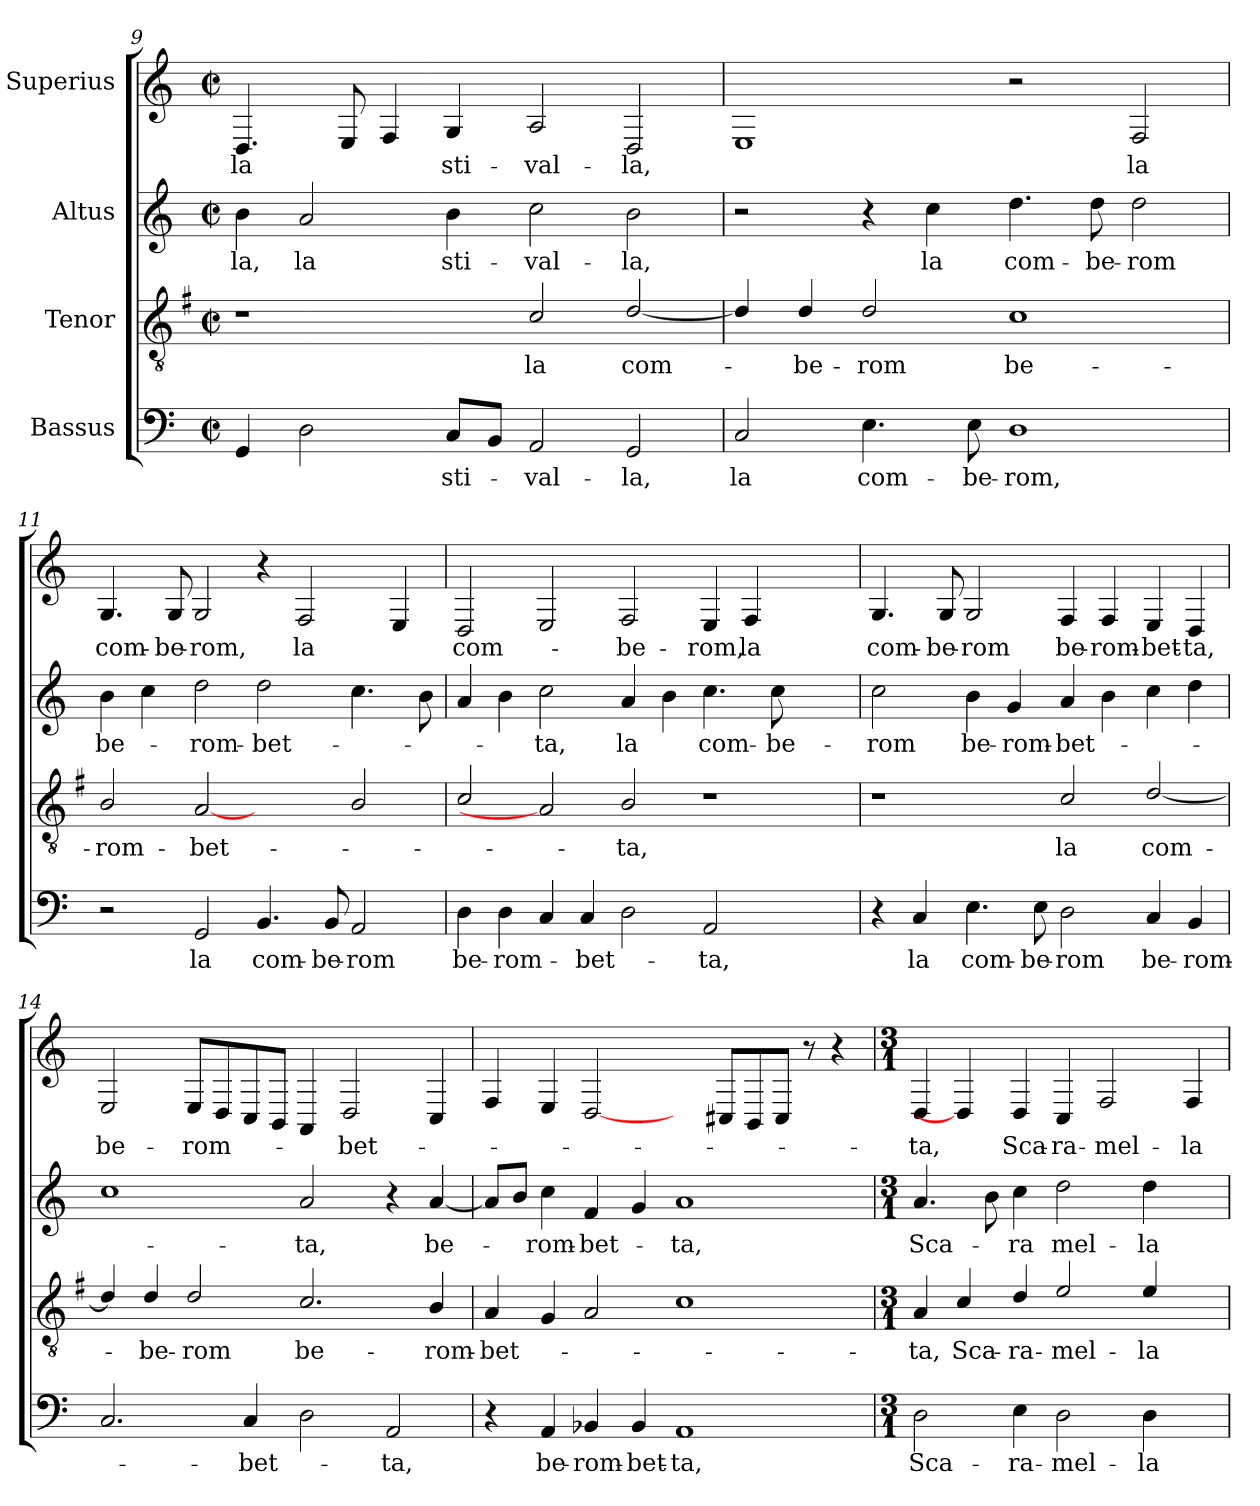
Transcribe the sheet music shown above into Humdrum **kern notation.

**kern	**text	**kern	**text	**kern	**text	**kern	**text
*part4	*part4	*part3	*part3	*part2	*part2	*part1	*part1
*staff4	*staff4	*staff3	*staff3	*staff2	*staff2	*staff1	*staff1
*I"Bassus	*	*I"Tenor	*	*I"Altus	*	*I"Superius	*
!!LO:LB:g=z
*clefF4	*	*clefGv2	*	*clefG2	*	*clefG2	*
*	*	*ITrd4c7	*	*	*	*ITrd-7c-12	*
*k[]	*	*k[]	*	*k[]	*	*k[]	*
*C:	*	*C:	*	*C:	*	*C:	*
*M2/2	*	*M2/2	*	*M2/2	*	*M2/2	*
*met(c|)	*	*met(c|)	*	*met(c|)	*	*met(c|)	*
=9	=9	=9	=9	=9	=9	=9	=9
4GG/	.	1r	.	4b\	-la,	4.d/	la
2D\	.	.	.	2a/	la	.	.
.	.	.	.	.	.	8e/	.
.	.	.	.	.	.	4f/	.
8C/L	sti-	.	.	4b\	sti-	4g/	sti-
8BB/J	.	.	.	.	.	.	.
2AA/	-val-	2F/	la	2cc\	-val-	2a/	-val-
2GG/	-la,	[2G/	com-	2b\	-la,	2d/	-la,
=10	=10	=10	=10	=10	=10	=10	=10
2C/	la	4G/]	.	2r	.	1e	.
.	.	4G/	-be-	.	.	.	.
4.E\	com-	2G/	-rom	4r	.	.	.
.	.	.	.	4cc\	la	.	.
8E\	-be-	.	.	.	.	.	.
1D	-rom,	1F	be-	4.dd\	com-	2r	.
.	.	.	.	8dd\	-be-	.	.
.	.	.	.	2dd\	-rom	2f/	la
=11	=11	=11	=11	=11	=11	=11	=11
2r	.	2E/	-rom-	4b\	be-	4.g/	com-
.	.	.	.	4cc\	.	.	.
.	.	.	.	.	.	8g/	-be-
2GG/	la	[2D	-bet-	2dd\	-rom-	2g/	-rom,
4.BB/	com-	2ryy	.	2dd\	-bet-	4r	.
.	.	.	.	.	.	2f/	la
8BB/	-be-	.	.	.	.	.	.
2AA/	-rom	2E/	.	4.cc\	.	.	.
.	.	.	.	.	.	4e/	.
.	.	.	.	8b\	.	.	.
=12	=12	=12	=12	=12	=12	=12	=12
4D\	be-	2F/	.	4a/	.	2d/	com-
4D\	-rom-	.	.	4b\	.	.	.
4C/	.	2D]	.	2cc\	-ta,	2e/	.
4C/	-bet-	.	.	.	.	.	.
2D\	.	2E/	-ta,	4a/	la	2f/	-be-
.	.	.	.	4b\	.	.	.
2AA/	-ta,	1r	.	4.cc\	com-	4e/	-rom,
.	.	.	.	.	.	4f/	la
.	.	.	.	8cc\	-be-	.	.
2ryy	.	.	.	2ryy	.	2ryy	.
!!LO:PB:g=z
=13	=13	=13	=13	=13	=13	=13	=13
4r	.	1r	.	2cc\	-rom	4.g/	com-
4C/	la	.	.	.	.	.	.
.	.	.	.	.	.	8g/	-be-
4.E\	com-	.	.	4b\	be-	2g/	-rom
.	.	.	.	4g/	-rom-	.	.
8E\	-be-	.	.	.	.	.	.
2D\	-rom	2F/	la	4a/	-bet-	4f/	be-
.	.	.	.	4b\	.	4f/	-rom-
4C/	be-	[2G/	com-	4cc\	.	4e/	-bet-
4BB/	-rom-	.	.	4dd\	.	4d/	-ta,
=14	=14	=14	=14	=14	=14	=14	=14
2.C/	.	4G/]	.	1cc	.	2e/	be-
.	.	4G/	-be-	.	.	.	.
.	.	2G/	-rom	.	.	8e/L	-rom-
.	.	.	.	.	.	8d/	.
4C/	-bet-	.	.	.	.	8c/	.
.	.	.	.	.	.	8B/J	.
2D\	.	2.F/	be-	2a/	-ta,	4A/	.
.	.	.	.	.	.	2d/	-bet-
2AA/	-ta,	.	.	4r	.	.	.
.	.	4E/	-rom-	[4a/	be-	4c/	.
=15	=15	=15	=15	=15	=15	=15	=15
4r	.	4D/	-bet-	8a/L]	.	4f/	.
.	.	.	.	8b/J	.	.	.
4AA/	be-	4C/	.	4cc\	-rom-	4e/	.
4BB-X/	-rom-	2D/	.	4f/	-bet-	[2d/	.
4BB-/	-bet-	.	.	4g/	.	.	.
1AA	-ta,	1F	.	1a	-ta,	4ryy	.
.	.	.	.	.	.	8c#X/L	.
.	.	.	.	.	.	8B/	.
.	.	.	.	.	.	8c#/J	.
.	.	.	.	.	.	8r	.
.	.	.	.	.	.	4r	.
=16	=16	=16	=16	=16	=16	=16	=16
*M3/1	*	*M3/1	*	*M3/1	*	*M3/1	*
2D\	Sca-	4D/	-ta,	4.a/	Sca-	4d/	-ta,
.	.	4F/	Sca-	.	.	4d/]	.
.	.	.	.	8b\	.	.	.
4E\	-ra-	4G/	-ra-	4cc\	-ra	4d/	Sca-
2D\	-mel-	2A/	-mel-	2dd\	mel-	4c/	-ra-
.	.	.	.	.	.	2f/	-mel-
4D\	-la	4A/	-la	4dd\	-la	.	.
4ryy	.	4ryy	.	4ryy	.	4f/	-la
=	=	=	=	=	=	=	=
*-	*-	*-	*-	*-	*-	*-	*-
